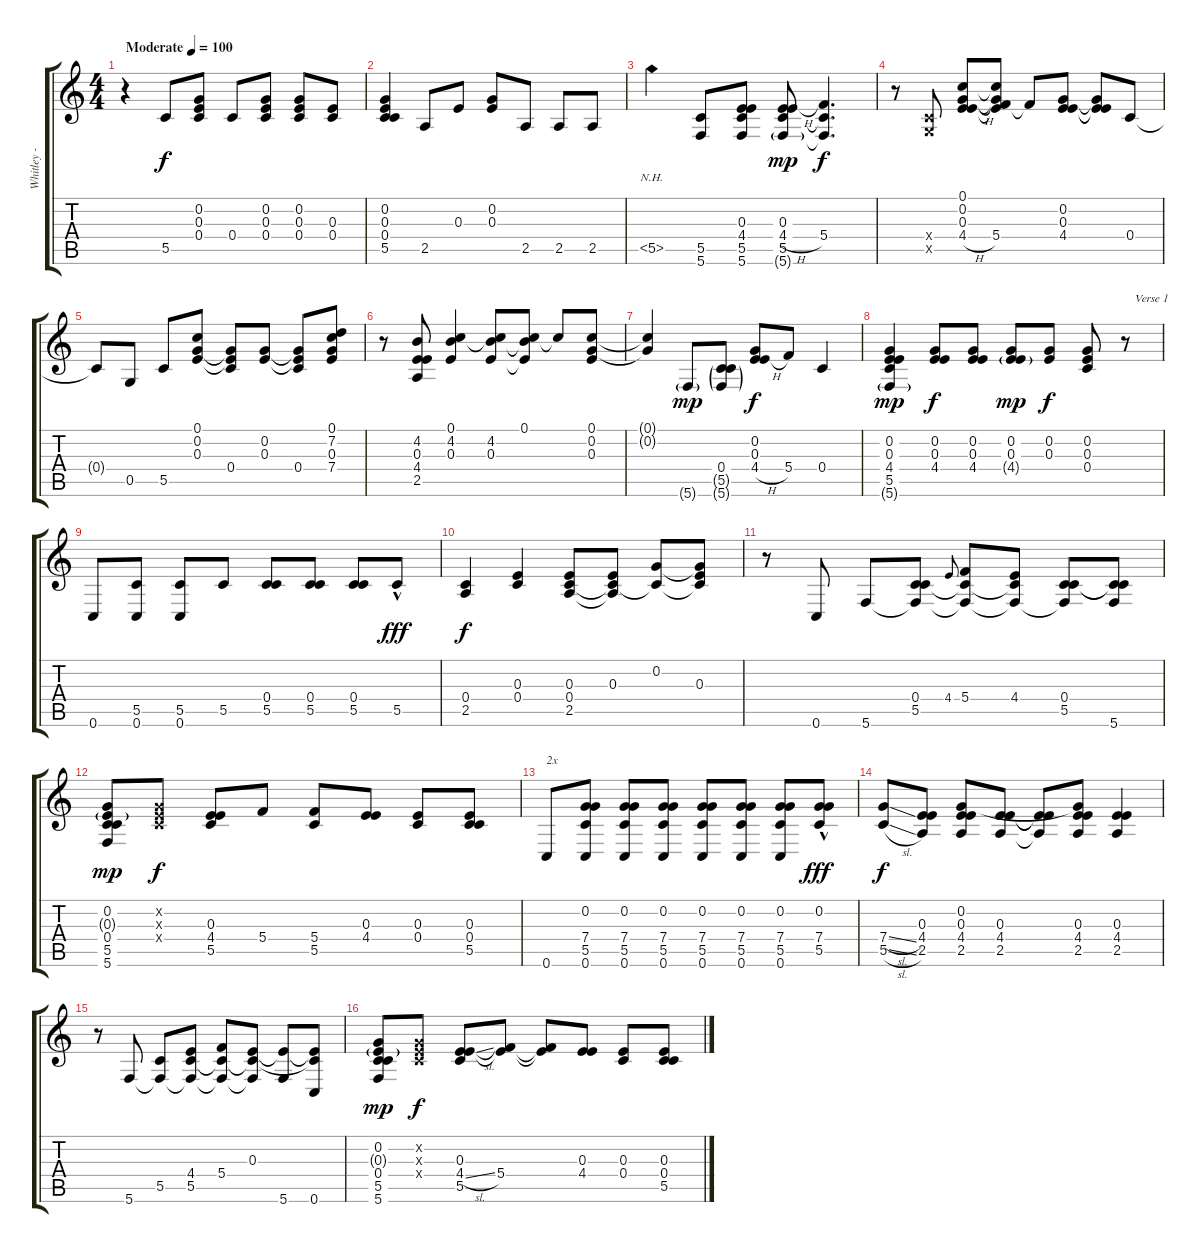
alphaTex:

\track ("Whitley - CGCEGC" "Whitley - ") {instrument acousticguitarsteel}
\staff {score tabs}
\tuning (C4 G3 E3 C3 G2 C2) {hide}
\ts (4 4)
\tempo (100 "Moderate")
\clef g2
\ks c
r.4{dy f instrument acousticguitarsteel} 5.5.8 (0.2 0.3 0.4).8 0.4.8 (0.2 0.3 0.4).8 (0.2 0.3 0.4).8 (0.3 0.4).8 |
(0.2 0.3 0.4 5.5).4 2.5.8 0.3.8 (0.2 0.3).8 2.5.8 2.5.8 2.5.8 |
5.5{nh}.4 (5.5 5.6).8 (0.3 4.4 5.5 5.6).8 (0.3 4.4{h} 5.5 5.6{g}).8{dy mp} (5.4 5.5{t} 5.6{t}).4{d dy f} |
r.8 (0.4{x} 0.5{x}).8 (0.1 0.2 0.3 4.4{h}).8 (0.1{t} 0.2{t} 0.3{t} 5.4).8 5.4{t}.8 (0.2 0.3 4.4).8 (0.2{t} 0.3{t} 4.4{t}).8 0.4.8 |
0.4{t}.8 0.5.8 5.5.8 (0.1 0.2 0.3).8 (0.2{t} 0.3{t} 0.4).8 (0.2 0.3).8 (0.2{t} 0.3{t} 0.4).8 (0.1 7.2 0.3 7.4).8 |
r.8 (4.2 0.3 4.4 2.5).8 (0.1 4.2 0.3).4 (0.1{t} 4.2 0.3).8 (0.1 4.2{t} 0.3{t}).8 0.1{t}.8 (0.1 0.2 0.3).8 |
(0.1{t} 0.2{t}).4 5.6{g}.8{dy mp} (0.4 5.5{g} 5.6{g}).8 (0.2 0.3 4.4{h}).8{dy f} 5.4.8 0.4.4 |
(0.2 0.3 4.4 5.5 5.6{g}).4{dy mp} (0.2 0.3 4.4).8{dy f} (0.2 0.3 4.4).8 (0.2 0.3 4.4{g}).8{dy mp} (0.2 0.3).8{dy f} (0.2 0.3 0.4).8 r.8{txt "   Verse 1"} |
0.6.8 (5.5 0.6).8 (5.5 0.6).8 5.5.8 (0.4 5.5).8 (0.4 5.5).8 (0.4 5.5).8 5.5{hac}.8{dy fff} |
(0.4 2.5).4{dy f} (0.3 0.4).4 (0.3 0.4 2.5).8 (0.3 0.4{t} 2.5{t}).8 (0.2 0.4{t}).8 (0.2{t} 0.3 0.4{t}).8 |
r.8 0.6.8 5.6.8 (0.4 5.5 5.6{t}).8 4.4.8{gr onbeat} (5.4 5.5{t} 5.6{t}).8 (4.4 5.5{t} 5.6{t}).8 (0.4 5.5 5.6{t}).8 (0.4{t} 5.5{t} 5.6).8 |
(0.2 0.3{g} 0.4 5.5 5.6).8{dy mp} (0.2{x} 0.3{x} 0.4{x}).8{dy f} (0.3 4.4 5.5).8 5.4.8 (5.4 5.5).8 (0.3 4.4).8 (0.3 0.4).8 (0.3 0.4 5.5).8 |
0.6.8{txt "2x"} (0.2 7.4 5.5 0.6).8 (0.2 7.4 5.5 0.6).8 (0.2 7.4 5.5 0.6).8 (0.2 7.4 5.5 0.6).8 (0.2 7.4 5.5 0.6).8 (0.2 7.4 5.5 0.6).8 (0.2 7.4 5.5{hac}).8{dy fff} |
(7.4{sl} 5.5{sl}).8{dy f} (0.3 4.4 2.5).8 (0.2 0.3 4.4 2.5).8 (0.3 4.4 2.5).8 (0.3{t} 4.4{t} 2.5{t}).8 (0.2{t} 0.3 4.4 2.5).8 (0.3 4.4 2.5).4 |
r.8 5.6.8 (5.5 5.6{t}).8 (4.4 5.5 5.6{t}).8 (5.4 5.5{t} 5.6{t}).8 (0.3 5.5{t} 5.6{t}).8 (0.3{t} 5.6).8 (0.3{t} 5.5{t} 0.6).8 |
(0.2 0.3{g} 0.4 5.5 5.6).8{dy mp} (0.2{x} 0.3{x} 0.4{x}).8{dy f} (0.3 4.4{sl} 5.5).8 (0.3{t} 5.4).8 (0.3{t} 5.4{t}).8 (0.3 4.4).8 (0.3 0.4).8 (0.3 0.4 5.5).8
